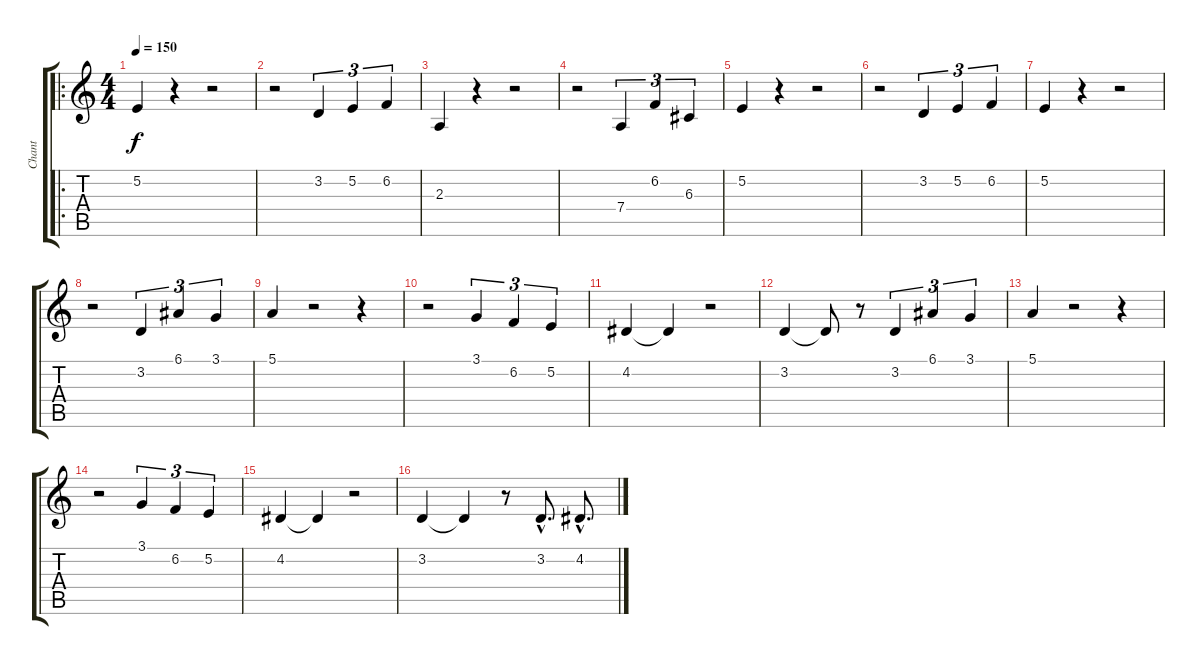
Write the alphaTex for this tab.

\track ("Chant" "Chant") {instrument shakuhachi}
\staff {score tabs}
\tuning (E4 B3 G3 D3 A2 E2) {hide}
\ro
\ts (4 4)
\tempo 150
\clef g2
\ks c
5.2.4{dy f} r.4 r.2 |
r.2 3.2.4{tu (3 2)} 5.2.4{tu (3 2)} 6.2.4{tu (3 2)} |
2.3.4 r.4 r.2 |
r.2 7.4.4{tu (3 2)} 6.2.4{tu (3 2)} 6.3.4{tu (3 2)} |
5.2.4 r.4 r.2 |
r.2 3.2.4{tu (3 2)} 5.2.4{tu (3 2)} 6.2.4{tu (3 2)} |
5.2.4 r.4 r.2 |
r.2 3.2.4{tu (3 2)} 6.1.4{tu (3 2)} 3.1.4{tu (3 2)} |
5.1.4 r.2 r.4 |
r.2 3.1.4{tu (3 2)} 6.2.4{tu (3 2)} 5.2.4{tu (3 2)} |
4.2.4 4.2{t}.4 r.2 |
3.2.4 3.2{t}.8 r.8 3.2.4{tu (3 2)} 6.1.4{tu (3 2)} 3.1.4{tu (3 2)} |
5.1.4 r.2 r.4 |
r.2 3.1.4{tu (3 2)} 6.2.4{tu (3 2)} 5.2.4{tu (3 2)} |
4.2.4 4.2{t}.4 r.2 |
3.2.4 3.2{t}.4 r.8 3.2{hac}.8{d} 4.2{hac}.8{d}
